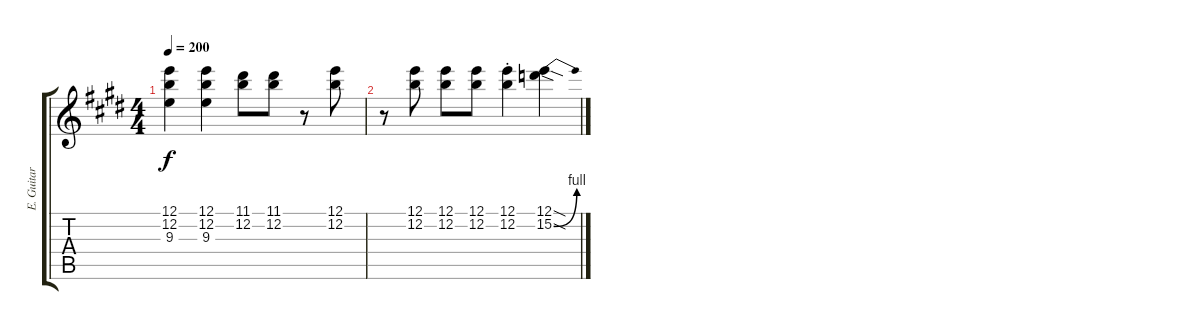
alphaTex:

\track ("E. Guitar I" "E. Guitar ") {instrument overdrivenguitar}
\staff {score tabs}
\tuning (E4 B3 G3 D3 A2 E2) {hide}
\ts (4 4)
\tempo 200
\clef g2
\ks e
(12.1 12.2 9.3).4{dy f} (12.1 12.2 9.3).4 (11.1 12.2).8 (11.1 12.2).8 r.8 (12.1 12.2).8 |
r.8 (12.1 12.2).8 (12.1 12.2).8 (12.1 12.2).8 (12.1{st} 12.2{st}).4 (12.1{sod} 15.2{be (bend 0 0 60 4) sod}).4
